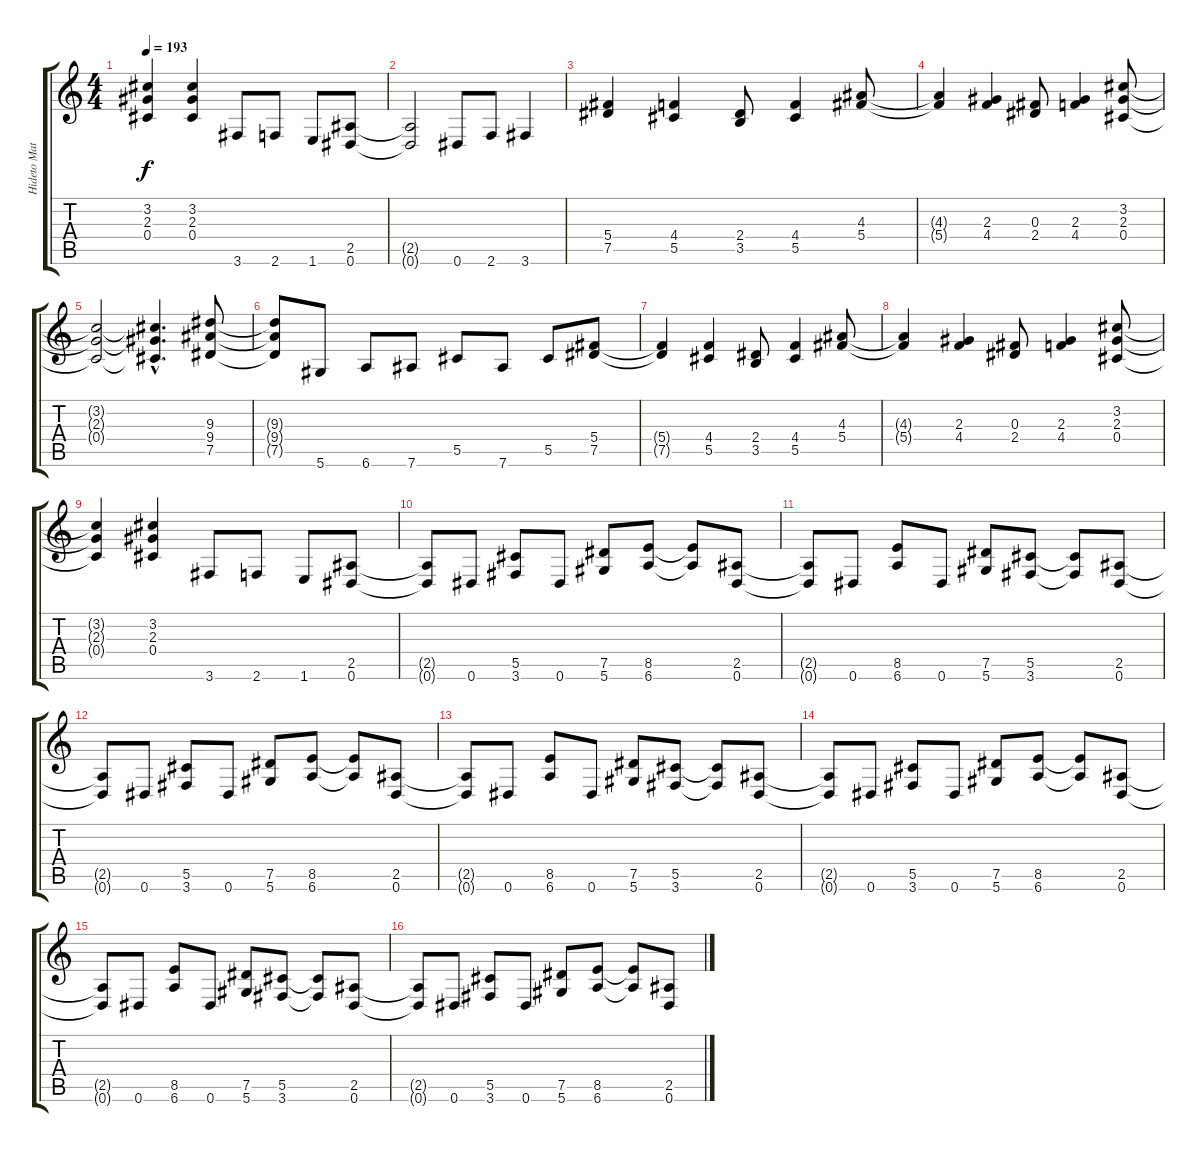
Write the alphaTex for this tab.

\track ("Hideto Matsumoto (Hide)" "Hideto Mat") {instrument distortionguitar}
\staff {score tabs}
\tuning (Eb4 Bb3 Gb3 Db3 Ab2 Eb2) {hide}
\ts (4 4)
\tempo 193
\clef g2
\ks c
(3.2{t} 2.3{t} 0.4{t}).4{dy f} (3.2 2.3 0.4).4 3.6.8 2.6.8 1.6.8 (2.5 0.6).8 |
(2.5{t} 0.6{t}).2 0.6.8 2.6.8 3.6.4 |
(5.4 7.5).4 (4.4 5.5).4 (2.4 3.5).8 (4.4 5.5).4 (4.3 5.4).8 |
(4.3{t} 5.4{t}).4 (2.3 4.4).4 (0.3 2.4).8 (2.3 4.4).4 (3.2 2.3 0.4).8 |
(3.2{t} 2.3{t} 0.4{t}).2 (3.2{hac t} 2.3{hac t} 0.4{hac t}).4{d} (9.3 9.4 7.5).8 |
(9.3{t} 9.4{t} 7.5{t}).8 5.6.8 6.6.8 7.6.8 5.5.8 7.6.8 5.5.8 (5.4 7.5).8 |
(5.4{t} 7.5{t}).4 (4.4 5.5).4 (2.4 3.5).8 (4.4 5.5).4 (4.3 5.4).8 |
(4.3{t} 5.4{t}).4 (2.3 4.4).4 (0.3 2.4).8 (2.3 4.4).4 (3.2 2.3 0.4).8 |
(3.2{t} 2.3{t} 0.4{t}).4 (3.2 2.3 0.4).4 3.6.8 2.6.8 1.6.8 (2.5 0.6).8 |
(2.5{t} 0.6{t}).8 0.6.8 (5.5 3.6).8 0.6.8 (7.5 5.6).8 (8.5 6.6).8 (8.5{t} 6.6{t}).8 (2.5 0.6).8 |
(2.5{t} 0.6{t}).8 0.6.8 (8.5 6.6).8 0.6.8 (7.5 5.6).8 (5.5 3.6).8 (5.5{t} 3.6{t}).8 (2.5 0.6).8 |
(2.5{t} 0.6{t}).8 0.6.8 (5.5 3.6).8 0.6.8 (7.5 5.6).8 (8.5 6.6).8 (8.5{t} 6.6{t}).8 (2.5 0.6).8 |
(2.5{t} 0.6{t}).8 0.6.8 (8.5 6.6).8 0.6.8 (7.5 5.6).8 (5.5 3.6).8 (5.5{t} 3.6{t}).8 (2.5 0.6).8 |
(2.5{t} 0.6{t}).8 0.6.8 (5.5 3.6).8 0.6.8 (7.5 5.6).8 (8.5 6.6).8 (8.5{t} 6.6{t}).8 (2.5 0.6).8 |
(2.5{t} 0.6{t}).8 0.6.8 (8.5 6.6).8 0.6.8 (7.5 5.6).8 (5.5 3.6).8 (5.5{t} 3.6{t}).8 (2.5 0.6).8 |
(2.5{t} 0.6{t}).8 0.6.8 (5.5 3.6).8 0.6.8 (7.5 5.6).8 (8.5 6.6).8 (8.5{t} 6.6{t}).8 (2.5 0.6).8
